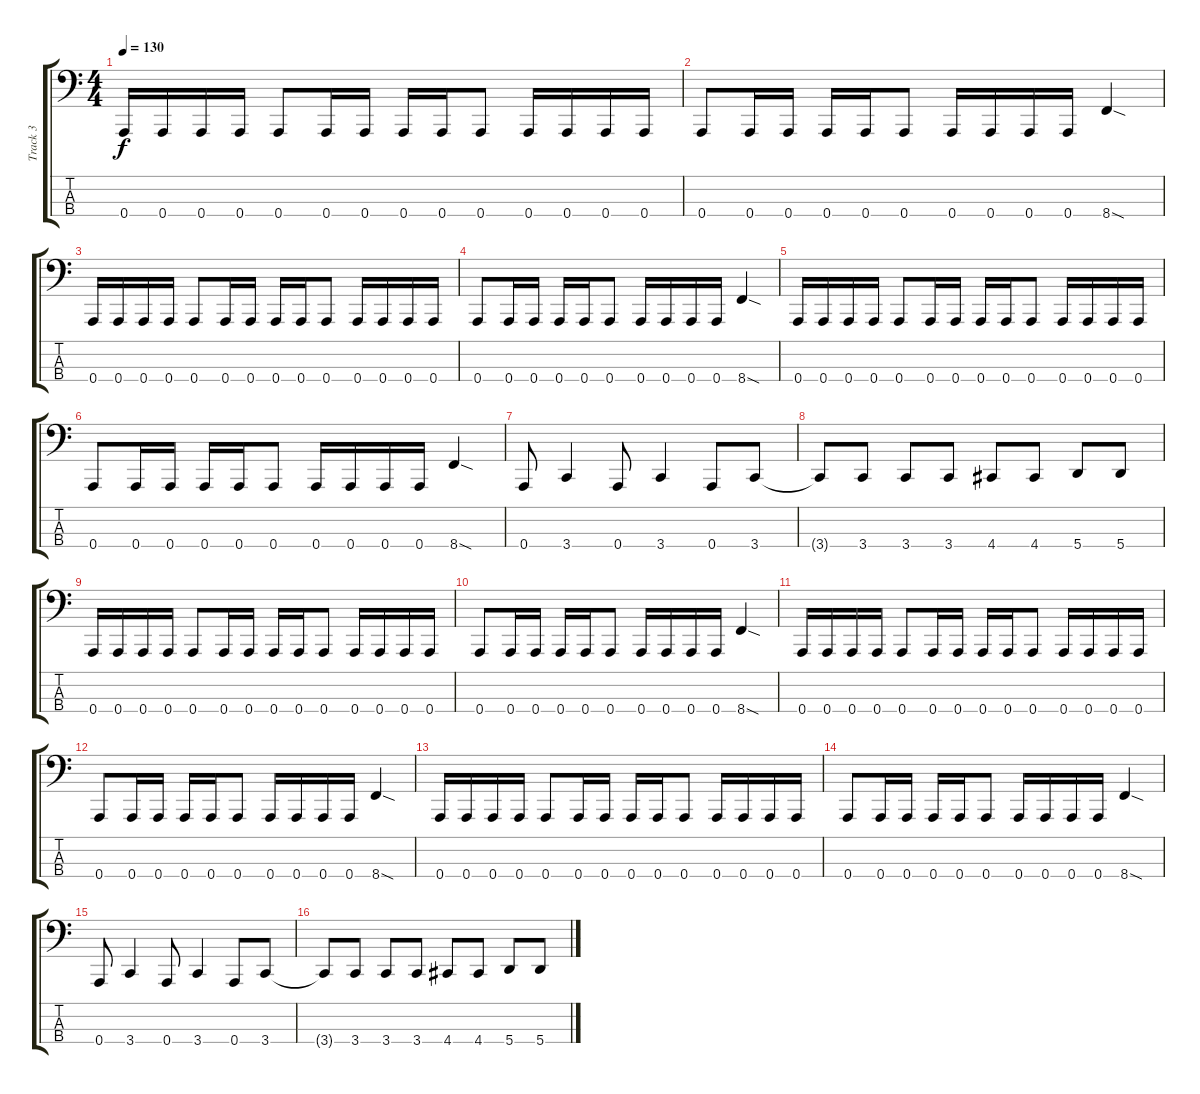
\track ("Track 3" "Track 3") {instrument electricbasspick}
\staff {score tabs}
\tuning (D2 A1 E1 A0) {hide}
\ts (4 4)
\tempo 130
\clef f4
\ks c
0.4.16{dy f} 0.4.16 0.4.16 0.4.16 0.4.8 0.4.16 0.4.16 0.4.16 0.4.16 0.4.8 0.4.16 0.4.16 0.4.16 0.4.16 |
0.4.8 0.4.16 0.4.16 0.4.16 0.4.16 0.4.8 0.4.16 0.4.16 0.4.16 0.4.16 8.4{sod}.4 |
0.4.16 0.4.16 0.4.16 0.4.16 0.4.8 0.4.16 0.4.16 0.4.16 0.4.16 0.4.8 0.4.16 0.4.16 0.4.16 0.4.16 |
0.4.8 0.4.16 0.4.16 0.4.16 0.4.16 0.4.8 0.4.16 0.4.16 0.4.16 0.4.16 8.4{sod}.4 |
0.4.16 0.4.16 0.4.16 0.4.16 0.4.8 0.4.16 0.4.16 0.4.16 0.4.16 0.4.8 0.4.16 0.4.16 0.4.16 0.4.16 |
0.4.8 0.4.16 0.4.16 0.4.16 0.4.16 0.4.8 0.4.16 0.4.16 0.4.16 0.4.16 8.4{sod}.4 |
0.4.8 3.4.4 0.4.8 3.4.4 0.4.8 3.4.8 |
3.4{t}.8 3.4.8 3.4.8 3.4.8 4.4.8 4.4.8 5.4.8 5.4.8 |
0.4.16 0.4.16 0.4.16 0.4.16 0.4.8 0.4.16 0.4.16 0.4.16 0.4.16 0.4.8 0.4.16 0.4.16 0.4.16 0.4.16 |
0.4.8 0.4.16 0.4.16 0.4.16 0.4.16 0.4.8 0.4.16 0.4.16 0.4.16 0.4.16 8.4{sod}.4 |
0.4.16 0.4.16 0.4.16 0.4.16 0.4.8 0.4.16 0.4.16 0.4.16 0.4.16 0.4.8 0.4.16 0.4.16 0.4.16 0.4.16 |
0.4.8 0.4.16 0.4.16 0.4.16 0.4.16 0.4.8 0.4.16 0.4.16 0.4.16 0.4.16 8.4{sod}.4 |
0.4.16 0.4.16 0.4.16 0.4.16 0.4.8 0.4.16 0.4.16 0.4.16 0.4.16 0.4.8 0.4.16 0.4.16 0.4.16 0.4.16 |
0.4.8 0.4.16 0.4.16 0.4.16 0.4.16 0.4.8 0.4.16 0.4.16 0.4.16 0.4.16 8.4{sod}.4 |
0.4.8 3.4.4 0.4.8 3.4.4 0.4.8 3.4.8 |
3.4{t}.8 3.4.8 3.4.8 3.4.8 4.4.8 4.4.8 5.4.8 5.4.8
